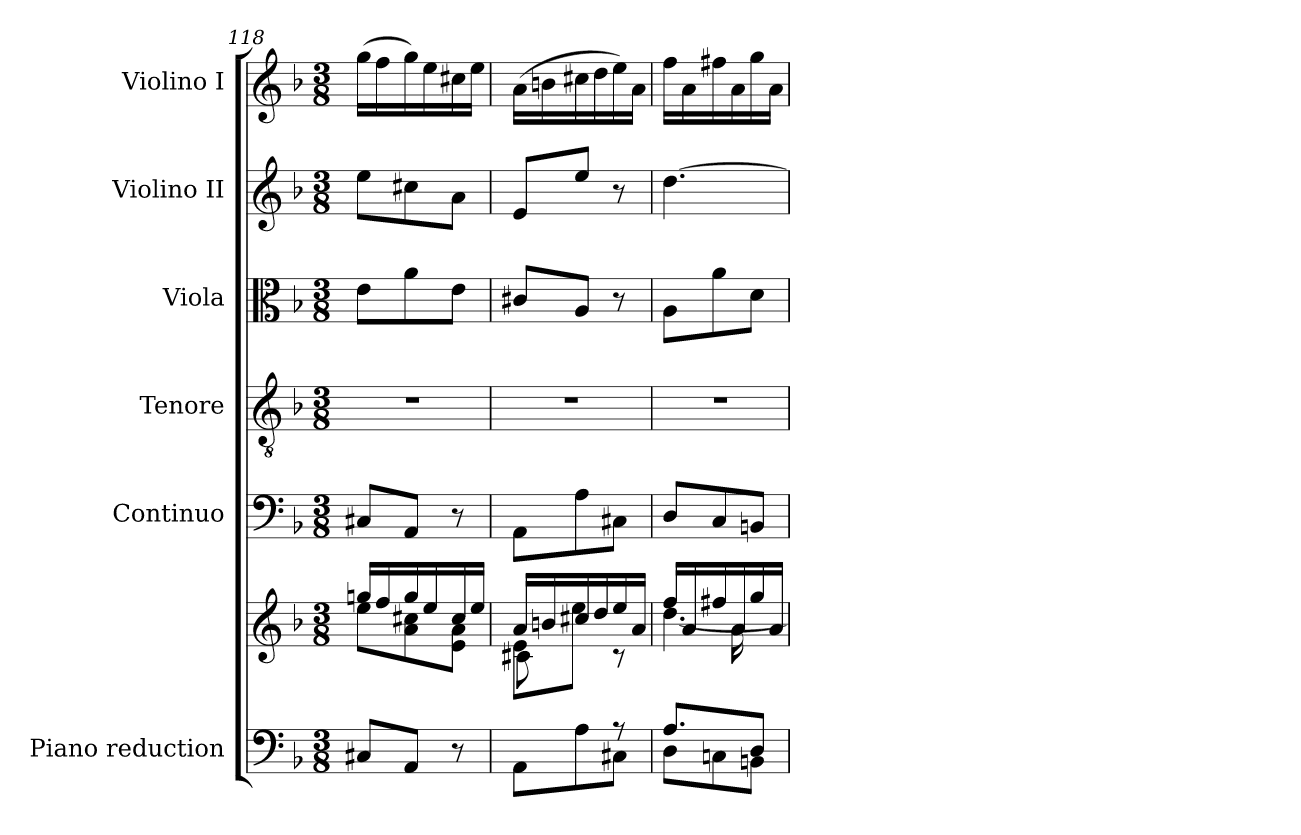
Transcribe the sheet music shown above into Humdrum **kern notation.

**kern	**kern	**kern	**kern	**kern	**kern	**kern
*part6	*part6	*part5	*part4	*part3	*part2	*part1
*staff7	*staff6	*staff5	*staff4	*staff3	*staff2	*staff1
*I"Piano reduction	*	*I"Continuo	*I"Tenore	*I"Viola	*I"Violino II	*I"Violino I
*I'Pno	*	*	*	*I'Vla	*I'Vln	*I'Vln
*clefF4	*clefG2	*clefF4	*clefGv2	*clefC3	*clefG2	*clefG2
*k[b-]	*k[b-]	*k[b-]	*k[b-]	*k[b-]	*k[b-]	*k[b-]
*M3/8	*M3/8	*M3/8	*M3/8	*M3/8	*M3/8	*M3/8
=118	=118	=118	=118	=118	=118	=118
*	*^	*	*	*	*	*
8C#X/L	16ggn/LL	8ee\L	8C#X/L	4.r	8e\L	8ee\L	(>16gg\LL
.	16ff/	.	.	.	.	.	16ff\
8AA/J	16gg/	8a\ 8cc#X\	8AA/J	.	8a\	8cc#X\	16gg\)
.	16ee/	.	.	.	.	.	16ee\
8r	16cc#/	8e\ 8a\J	8r	.	8e\J	8a\J	16cc#X\
.	16ee/JJ	.	.	.	.	.	16ee\JJ
=119	=119	=119	=119	=119	=119	=119	=119
*^	*	*^	*	*	*	*	*
8ryy	8AA\L	16a/LL	8e\L	8c#X\L	8AA\L	4.r	8c#X/L	8e/L	(>16a\LL
.	.	16bn/	.	.	.	.	.	.	16bn\
8A/J	8A\	16cc#X/	8ee\J	4ryy	8A\	.	8A/J	8ee/J	16cc#X\
.	.	16dd/	.	.	.	.	.	.	16dd\
8rA	8C#X\J	16ee/	8r	.	8C#X\J	.	8r	8r	16ee\)
.	.	16a/JJ	.	.	.	.	.	.	16a\JJ
=120	=120	=120	=120	=120	=120	=120	=120	=120	=120
8.A/L	8D\L	16ff/LL	[4.dd\	8.ryy	8D/L	4.r	8A\L	[4.dd\	16ff\LL
.	.	16a/	.	.	.	.	.	.	16a\
.	8Cn\	16ff#X/	.	.	8C/	.	8a\	.	16ff#X\
16ryy	.	16a/	.	16a\K	.	.	.	.	16a\
8D/J	8BBn\J	16gg/	.	8ryy	8BBn/J	.	8d\J	.	16gg\
.	.	16a/JJ	.	.	.	.	.	.	16a\JJ
*v	*v	*	*	*	*	*	*	*	*
*	*v	*v	*v	*	*	*	*	*
=	=	=	=	=	=	=
*-	*-	*-	*-	*-	*-	*-
